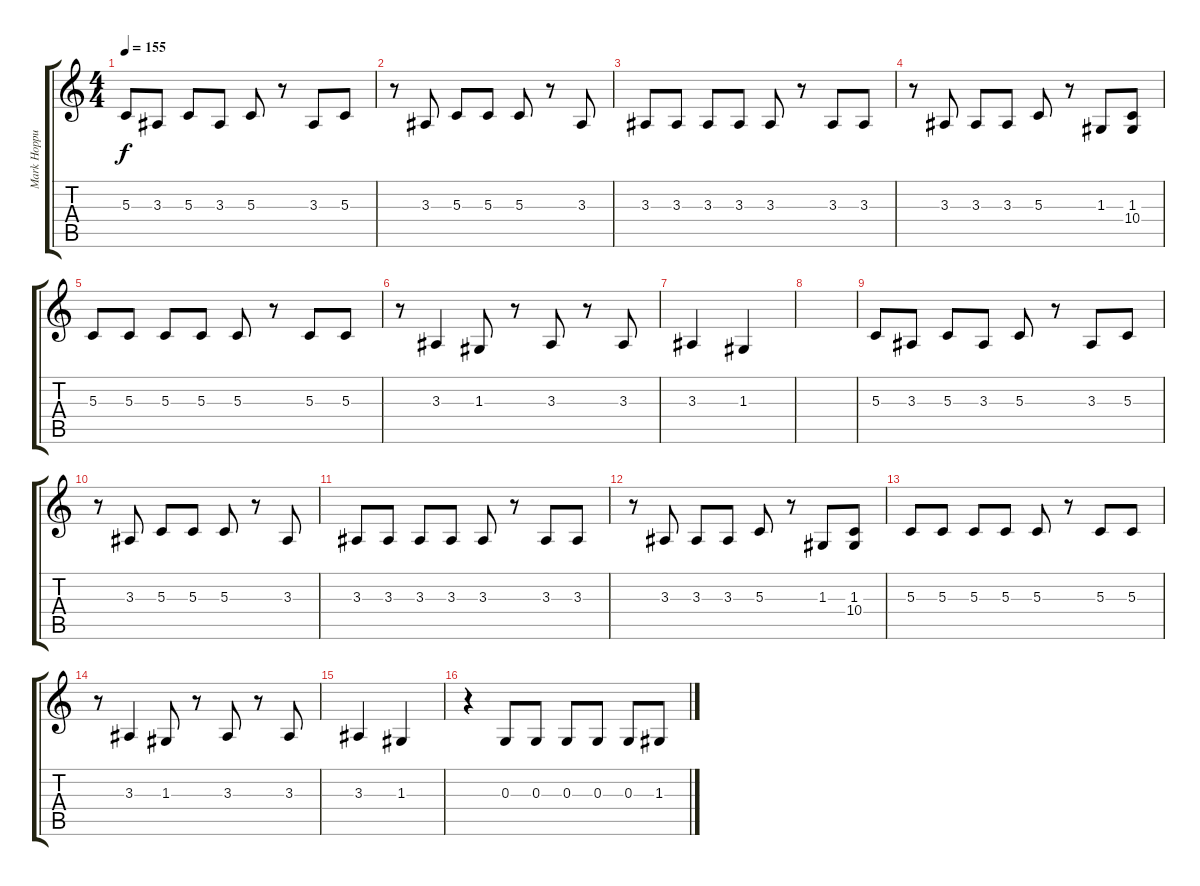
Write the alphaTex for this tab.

\track ("Mark Hoppus Vocal" "Mark Hoppu") {instrument oboe}
\staff {score tabs}
\tuning (E4 B3 G3 D3 A2 E2) {hide}
\ts (4 4)
\tempo 155
\clef g2
\ks c
5.3.8{dy f} 3.3.8 5.3.8 3.3.8 5.3.8 r.8 3.3.8 5.3.8 |
r.8 3.3.8 5.3.8 5.3.8 5.3.8 r.8 3.3.8 |
3.3.8 3.3.8 3.3.8 3.3.8 3.3.8 r.8 3.3.8 3.3.8 |
r.8 3.3.8 3.3.8 3.3.8 5.3.8 r.8 1.3.8 (1.3 10.4).8 |
5.3.8 5.3.8 5.3.8 5.3.8 5.3.8 r.8 5.3.8 5.3.8 |
r.8 3.3.4 1.3.8 r.8 3.3.8 r.8 3.3.8 |
3.3.4 1.3.4 |
|
5.3.8 3.3.8 5.3.8 3.3.8 5.3.8 r.8 3.3.8 5.3.8 |
r.8 3.3.8 5.3.8 5.3.8 5.3.8 r.8 3.3.8 |
3.3.8 3.3.8 3.3.8 3.3.8 3.3.8 r.8 3.3.8 3.3.8 |
r.8 3.3.8 3.3.8 3.3.8 5.3.8 r.8 1.3.8 (1.3 10.4).8 |
5.3.8 5.3.8 5.3.8 5.3.8 5.3.8 r.8 5.3.8 5.3.8 |
r.8 3.3.4 1.3.8 r.8 3.3.8 r.8 3.3.8 |
3.3.4 1.3.4 |
r.4 0.3.8 0.3.8 0.3.8 0.3.8 0.3.8 1.3.8
